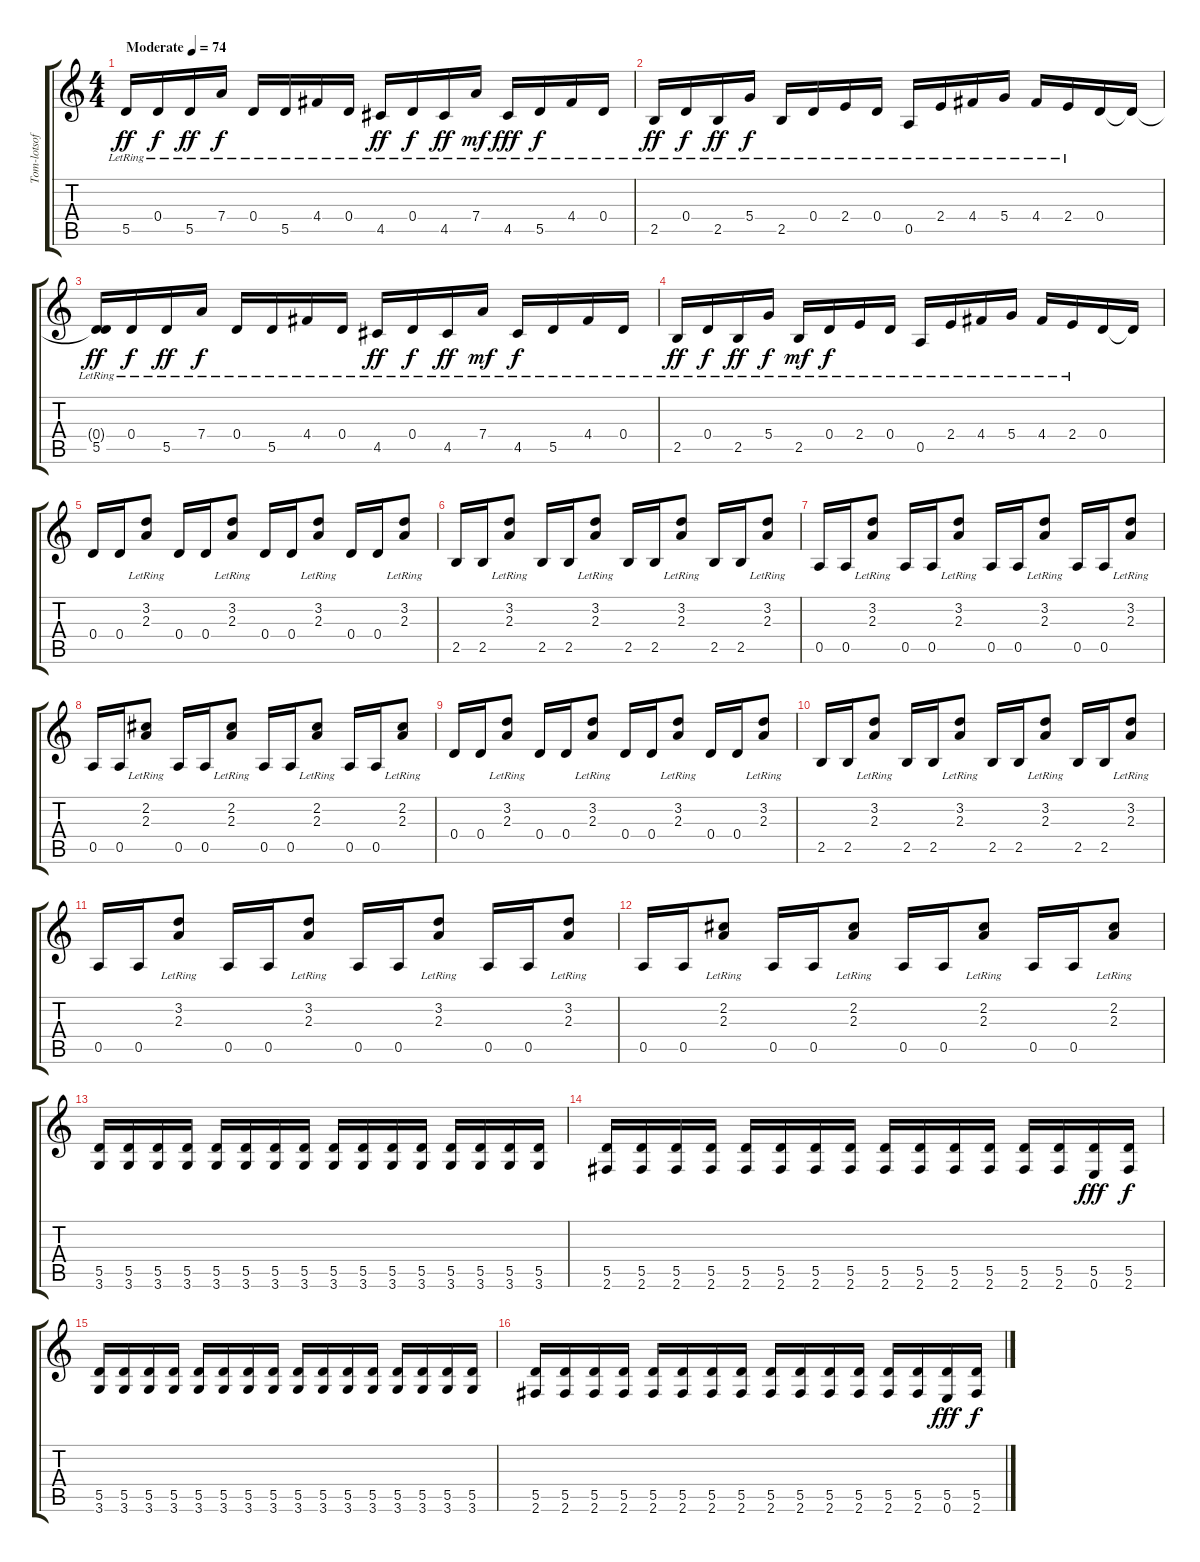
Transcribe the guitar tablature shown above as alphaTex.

\track ("Tom-lotsofthings" "Tom-lotsof") {instrument acousticguitarsteel}
\staff {score tabs}
\tuning (E4 B3 G3 D3 A2 E2) {hide}
\ts (4 4)
\tempo (74 "Moderate")
\clef g2
\ks c
5.5{lr}.16{dy ff instrument slapbass2} 0.4{lr}.16{dy f} 5.5{lr}.16{dy ff} 7.4{lr}.16{dy f} 0.4{lr}.16 5.5{lr}.16 4.4{lr}.16 0.4{lr}.16 4.5{lr}.16{dy ff} 0.4{lr}.16{dy f} 4.5{lr}.16{dy ff} 7.4{lr}.16{dy mf volume 14} 4.5{lr}.16{dy fff volume 16} 5.5{lr}.16{dy f} 4.4{lr}.16 0.4{lr}.16 |
2.5{lr}.16{dy ff} 0.4{lr}.16{dy f} 2.5{lr}.16{dy ff} 5.4{lr}.16{dy f} 2.5{lr}.16 0.4{lr}.16 2.4{lr}.16 0.4{lr}.16 0.5{lr}.16 2.4{lr}.16 4.4{lr}.16 5.4{lr}.16 4.4{lr}.16 2.4{lr}.16 0.4.16 0.4{t}.16 |
(0.4{t} 5.5{lr}).16{dy ff} 0.4{lr}.16{dy f} 5.5{lr}.16{dy ff} 7.4{lr}.16{dy f} 0.4{lr}.16 5.5{lr}.16 4.4{lr}.16 0.4{lr}.16 4.5{lr}.16{dy ff} 0.4{lr}.16{dy f} 4.5{lr}.16{dy ff} 7.4{lr}.16{dy mf volume 14} 4.5{lr}.16{dy f volume 16} 5.5{lr}.16 4.4{lr}.16 0.4{lr}.16 |
2.5{lr}.16{dy ff} 0.4{lr}.16{dy f} 2.5{lr}.16{dy ff} 5.4{lr}.16{dy f} 2.5{lr}.16{dy mf} 0.4{lr}.16{dy f} 2.4{lr}.16 0.4{lr}.16 0.5{lr}.16 2.4{lr}.16 4.4{lr}.16 5.4{lr}.16 4.4{lr}.16 2.4{lr}.16 0.4.16 0.4{t}.16 |
0.4.16 0.4.16{volume 12} (3.2{lr} 2.3{lr}).8 0.4.16 0.4.16 (3.2{lr} 2.3{lr}).8 0.4.16 0.4.16 (3.2{lr} 2.3{lr}).8 0.4.16 0.4.16 (3.2{lr} 2.3{lr}).8 |
2.5.16 2.5.16 (3.2{lr} 2.3{lr}).8 2.5.16 2.5.16 (3.2{lr} 2.3{lr}).8 2.5.16 2.5.16 (3.2{lr} 2.3{lr}).8 2.5.16 2.5.16 (3.2{lr} 2.3{lr}).8 |
0.5.16 0.5.16 (3.2{lr} 2.3{lr}).8 0.5.16 0.5.16 (3.2{lr} 2.3{lr}).8 0.5.16 0.5.16 (3.2{lr} 2.3{lr}).8 0.5.16 0.5.16 (3.2{lr} 2.3{lr}).8 |
0.5.16 0.5.16 (2.2{lr} 2.3{lr}).8 0.5.16 0.5.16 (2.2{lr} 2.3{lr}).8 0.5.16 0.5.16 (2.2{lr} 2.3{lr}).8 0.5.16 0.5.16 (2.2{lr} 2.3{lr}).8 |
0.4.16 0.4.16 (3.2{lr} 2.3{lr}).8 0.4.16 0.4.16 (3.2{lr} 2.3{lr}).8 0.4.16 0.4.16 (3.2{lr} 2.3{lr}).8 0.4.16 0.4.16 (3.2{lr} 2.3{lr}).8 |
2.5.16 2.5.16 (3.2{lr} 2.3{lr}).8 2.5.16 2.5.16 (3.2{lr} 2.3{lr}).8 2.5.16 2.5.16 (3.2{lr} 2.3{lr}).8 2.5.16 2.5.16 (3.2{lr} 2.3{lr}).8 |
0.5.16 0.5.16 (3.2{lr} 2.3{lr}).8 0.5.16 0.5.16 (3.2{lr} 2.3{lr}).8 0.5.16 0.5.16 (3.2{lr} 2.3{lr}).8 0.5.16 0.5.16 (3.2{lr} 2.3{lr}).8 |
0.5.16 0.5.16 (2.2{lr} 2.3{lr}).8 0.5.16 0.5.16 (2.2{lr} 2.3{lr}).8 0.5.16 0.5.16 (2.2{lr} 2.3{lr}).8 0.5.16 0.5.16 (2.2{lr} 2.3{lr}).8 |
(5.5 3.6).16{volume 16 balance 6 instrument distortionguitar} (5.5 3.6).16 (5.5 3.6).16 (5.5 3.6).16 (5.5 3.6).16 (5.5 3.6).16 (5.5 3.6).16 (5.5 3.6).16 (5.5 3.6).16 (5.5 3.6).16 (5.5 3.6).16 (5.5 3.6).16 (5.5 3.6).16 (5.5 3.6).16 (5.5 3.6).16 (5.5 3.6).16 |
(5.5 2.6).16 (5.5 2.6).16 (5.5 2.6).16 (5.5 2.6).16 (5.5 2.6).16 (5.5 2.6).16 (5.5 2.6).16 (5.5 2.6).16 (5.5 2.6).16 (5.5 2.6).16 (5.5 2.6).16 (5.5 2.6).16 (5.5 2.6).16 (5.5 2.6).16 (5.5 0.6).16{dy fff} (5.5 2.6).16{dy f} |
(5.5 3.6).16 (5.5 3.6).16 (5.5 3.6).16 (5.5 3.6).16 (5.5 3.6).16 (5.5 3.6).16 (5.5 3.6).16 (5.5 3.6).16 (5.5 3.6).16 (5.5 3.6).16 (5.5 3.6).16 (5.5 3.6).16 (5.5 3.6).16 (5.5 3.6).16 (5.5 3.6).16 (5.5 3.6).16 |
(5.5 2.6).16 (5.5 2.6).16 (5.5 2.6).16 (5.5 2.6).16 (5.5 2.6).16 (5.5 2.6).16 (5.5 2.6).16 (5.5 2.6).16 (5.5 2.6).16 (5.5 2.6).16 (5.5 2.6).16 (5.5 2.6).16 (5.5 2.6).16 (5.5 2.6).16 (5.5 0.6).16{dy fff} (5.5 2.6).16{dy f}
